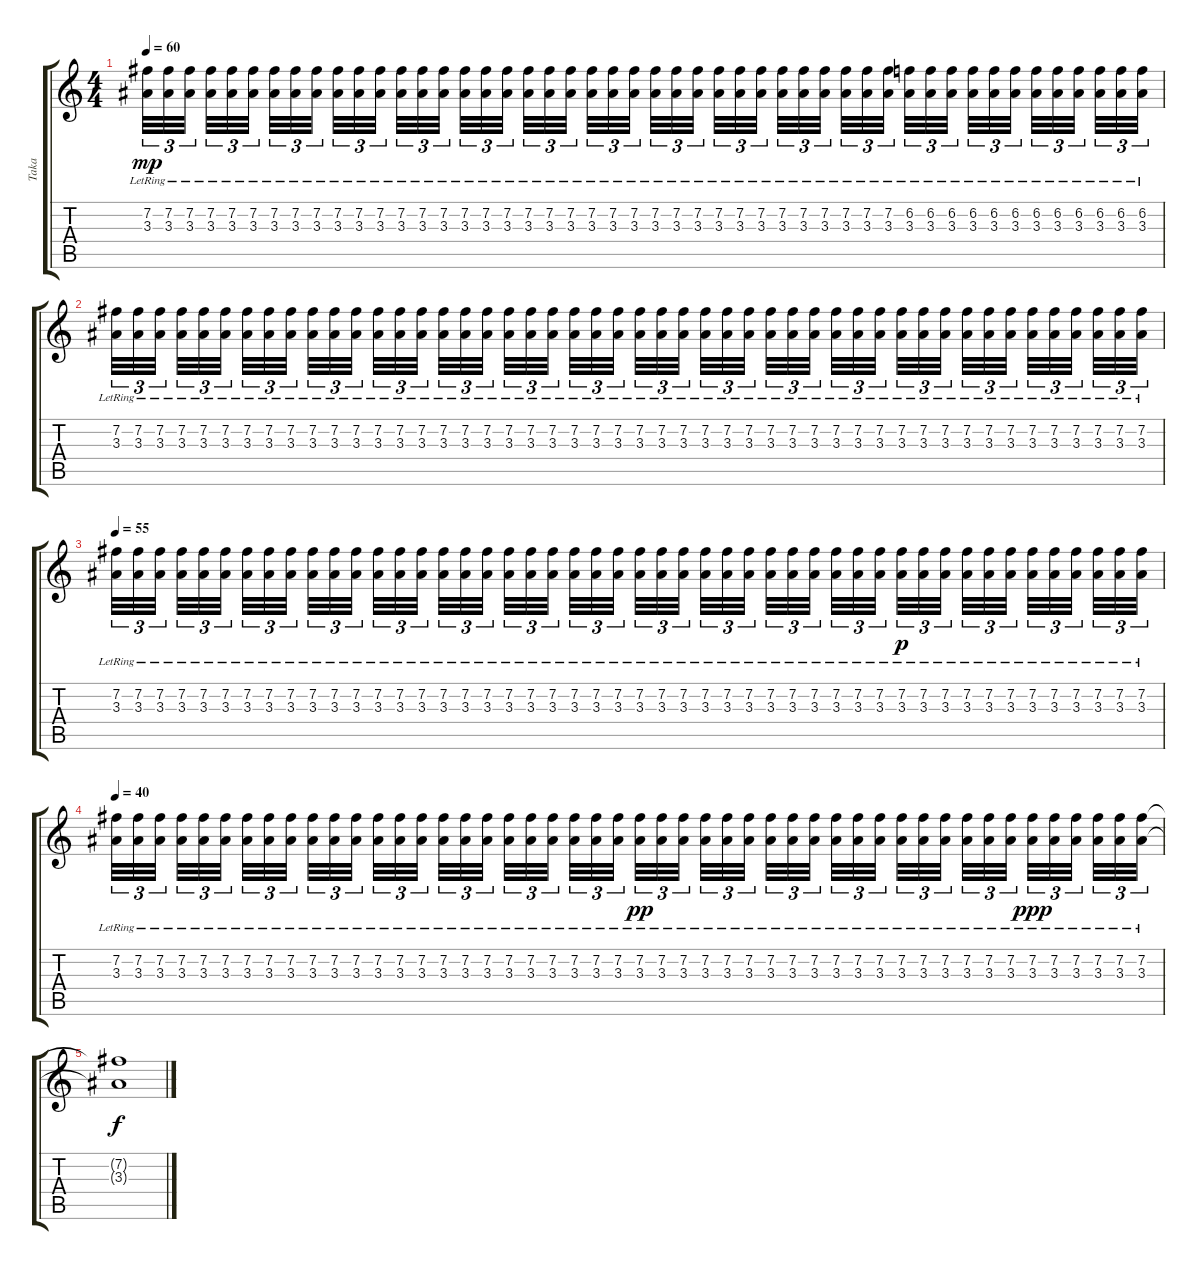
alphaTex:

\track ("Taka" "Taka") {instrument electricguitarjazz}
\staff {score tabs}
\tuning (E4 B3 G3 D3 A2 E2) {hide}
\ts (4 4)
\tempo 60
\clef g2
\ks c
(7.2{lr} 3.3{lr}).32{tu (3 2) dy mp} (7.2{lr} 3.3{lr}).32{tu (3 2)} (7.2{lr} 3.3{lr}).32{tu (3 2) beam splitsecondary} (7.2{lr} 3.3{lr}).32{tu (3 2)} (7.2{lr} 3.3{lr}).32{tu (3 2)} (7.2{lr} 3.3{lr}).32{tu (3 2) beam splitsecondary} (7.2{lr} 3.3{lr}).32{tu (3 2)} (7.2{lr} 3.3{lr}).32{tu (3 2)} (7.2{lr} 3.3{lr}).32{tu (3 2) beam splitsecondary} (7.2{lr} 3.3{lr}).32{tu (3 2)} (7.2{lr} 3.3{lr}).32{tu (3 2)} (7.2{lr} 3.3{lr}).32{tu (3 2)} (7.2{lr} 3.3{lr}).32{tu (3 2)} (7.2{lr} 3.3{lr}).32{tu (3 2)} (7.2{lr} 3.3{lr}).32{tu (3 2) beam splitsecondary} (7.2{lr} 3.3{lr}).32{tu (3 2)} (7.2{lr} 3.3{lr}).32{tu (3 2)} (7.2{lr} 3.3{lr}).32{tu (3 2) beam splitsecondary} (7.2{lr} 3.3{lr}).32{tu (3 2)} (7.2{lr} 3.3{lr}).32{tu (3 2)} (7.2{lr} 3.3{lr}).32{tu (3 2) beam splitsecondary} (7.2{lr} 3.3{lr}).32{tu (3 2)} (7.2{lr} 3.3{lr}).32{tu (3 2)} (7.2{lr} 3.3{lr}).32{tu (3 2)} (7.2{lr} 3.3{lr}).32{tu (3 2)} (7.2{lr} 3.3{lr}).32{tu (3 2)} (7.2{lr} 3.3{lr}).32{tu (3 2) beam splitsecondary} (7.2{lr} 3.3{lr}).32{tu (3 2)} (7.2{lr} 3.3{lr}).32{tu (3 2)} (7.2{lr} 3.3{lr}).32{tu (3 2) beam splitsecondary} (7.2{lr} 3.3{lr}).32{tu (3 2)} (7.2{lr} 3.3{lr}).32{tu (3 2)} (7.2{lr} 3.3{lr}).32{tu (3 2) beam splitsecondary} (7.2{lr} 3.3{lr}).32{tu (3 2)} (7.2{lr} 3.3{lr}).32{tu (3 2)} (7.2{lr} 3.3{lr}).32{tu (3 2)} (6.2{lr} 3.3{lr}).32{tu (3 2)} (6.2{lr} 3.3{lr}).32{tu (3 2)} (6.2{lr} 3.3{lr}).32{tu (3 2) beam splitsecondary} (6.2{lr} 3.3{lr}).32{tu (3 2)} (6.2{lr} 3.3{lr}).32{tu (3 2)} (6.2{lr} 3.3{lr}).32{tu (3 2) beam splitsecondary} (6.2{lr} 3.3{lr}).32{tu (3 2)} (6.2{lr} 3.3{lr}).32{tu (3 2)} (6.2{lr} 3.3{lr}).32{tu (3 2) beam splitsecondary} (6.2{lr} 3.3{lr}).32{tu (3 2)} (6.2{lr} 3.3{lr}).32{tu (3 2)} (6.2{lr} 3.3{lr}).32{tu (3 2)} |
(7.2{lr} 3.3{lr}).32{tu (3 2)} (7.2{lr} 3.3{lr}).32{tu (3 2)} (7.2{lr} 3.3{lr}).32{tu (3 2) beam splitsecondary} (7.2{lr} 3.3{lr}).32{tu (3 2)} (7.2{lr} 3.3{lr}).32{tu (3 2)} (7.2{lr} 3.3{lr}).32{tu (3 2) beam splitsecondary} (7.2{lr} 3.3{lr}).32{tu (3 2)} (7.2{lr} 3.3{lr}).32{tu (3 2)} (7.2{lr} 3.3{lr}).32{tu (3 2) beam splitsecondary} (7.2{lr} 3.3{lr}).32{tu (3 2)} (7.2{lr} 3.3{lr}).32{tu (3 2)} (7.2{lr} 3.3{lr}).32{tu (3 2)} (7.2{lr} 3.3{lr}).32{tu (3 2)} (7.2{lr} 3.3{lr}).32{tu (3 2)} (7.2{lr} 3.3{lr}).32{tu (3 2) beam splitsecondary} (7.2{lr} 3.3{lr}).32{tu (3 2)} (7.2{lr} 3.3{lr}).32{tu (3 2)} (7.2{lr} 3.3{lr}).32{tu (3 2) beam splitsecondary} (7.2{lr} 3.3{lr}).32{tu (3 2)} (7.2{lr} 3.3{lr}).32{tu (3 2)} (7.2{lr} 3.3{lr}).32{tu (3 2) beam splitsecondary} (7.2{lr} 3.3{lr}).32{tu (3 2)} (7.2{lr} 3.3{lr}).32{tu (3 2)} (7.2{lr} 3.3{lr}).32{tu (3 2)} (7.2{lr} 3.3{lr}).32{tu (3 2)} (7.2{lr} 3.3{lr}).32{tu (3 2)} (7.2{lr} 3.3{lr}).32{tu (3 2) beam splitsecondary} (7.2{lr} 3.3{lr}).32{tu (3 2)} (7.2{lr} 3.3{lr}).32{tu (3 2)} (7.2{lr} 3.3{lr}).32{tu (3 2) beam splitsecondary} (7.2{lr} 3.3{lr}).32{tu (3 2)} (7.2{lr} 3.3{lr}).32{tu (3 2)} (7.2{lr} 3.3{lr}).32{tu (3 2) beam splitsecondary} (7.2{lr} 3.3{lr}).32{tu (3 2)} (7.2{lr} 3.3{lr}).32{tu (3 2)} (7.2{lr} 3.3{lr}).32{tu (3 2)} (7.2{lr} 3.3{lr}).32{tu (3 2)} (7.2{lr} 3.3{lr}).32{tu (3 2)} (7.2{lr} 3.3{lr}).32{tu (3 2) beam splitsecondary} (7.2{lr} 3.3{lr}).32{tu (3 2)} (7.2{lr} 3.3{lr}).32{tu (3 2)} (7.2{lr} 3.3{lr}).32{tu (3 2) beam splitsecondary} (7.2{lr} 3.3{lr}).32{tu (3 2)} (7.2{lr} 3.3{lr}).32{tu (3 2)} (7.2{lr} 3.3{lr}).32{tu (3 2) beam splitsecondary} (7.2{lr} 3.3{lr}).32{tu (3 2)} (7.2{lr} 3.3{lr}).32{tu (3 2)} (7.2{lr} 3.3{lr}).32{tu (3 2)} |
\tempo 55
(7.2{lr} 3.3{lr}).32{tu (3 2)} (7.2{lr} 3.3{lr}).32{tu (3 2)} (7.2{lr} 3.3{lr}).32{tu (3 2) beam splitsecondary} (7.2{lr} 3.3{lr}).32{tu (3 2)} (7.2{lr} 3.3{lr}).32{tu (3 2)} (7.2{lr} 3.3{lr}).32{tu (3 2) beam splitsecondary} (7.2{lr} 3.3{lr}).32{tu (3 2)} (7.2{lr} 3.3{lr}).32{tu (3 2)} (7.2{lr} 3.3{lr}).32{tu (3 2) beam splitsecondary} (7.2{lr} 3.3{lr}).32{tu (3 2)} (7.2{lr} 3.3{lr}).32{tu (3 2)} (7.2{lr} 3.3{lr}).32{tu (3 2)} (7.2{lr} 3.3{lr}).32{tu (3 2)} (7.2{lr} 3.3{lr}).32{tu (3 2)} (7.2{lr} 3.3{lr}).32{tu (3 2) beam splitsecondary} (7.2{lr} 3.3{lr}).32{tu (3 2)} (7.2{lr} 3.3{lr}).32{tu (3 2)} (7.2{lr} 3.3{lr}).32{tu (3 2) beam splitsecondary} (7.2{lr} 3.3{lr}).32{tu (3 2)} (7.2{lr} 3.3{lr}).32{tu (3 2)} (7.2{lr} 3.3{lr}).32{tu (3 2) beam splitsecondary} (7.2{lr} 3.3{lr}).32{tu (3 2)} (7.2{lr} 3.3{lr}).32{tu (3 2)} (7.2{lr} 3.3{lr}).32{tu (3 2)} (7.2{lr} 3.3{lr}).32{tu (3 2)} (7.2{lr} 3.3{lr}).32{tu (3 2)} (7.2{lr} 3.3{lr}).32{tu (3 2) beam splitsecondary} (7.2{lr} 3.3{lr}).32{tu (3 2)} (7.2{lr} 3.3{lr}).32{tu (3 2)} (7.2{lr} 3.3{lr}).32{tu (3 2) beam splitsecondary} (7.2{lr} 3.3{lr}).32{tu (3 2)} (7.2{lr} 3.3{lr}).32{tu (3 2)} (7.2{lr} 3.3{lr}).32{tu (3 2) beam splitsecondary} (7.2{lr} 3.3{lr}).32{tu (3 2)} (7.2{lr} 3.3{lr}).32{tu (3 2)} (7.2{lr} 3.3{lr}).32{tu (3 2)} (7.2{lr} 3.3{lr}).32{tu (3 2) dy p} (7.2{lr} 3.3{lr}).32{tu (3 2)} (7.2{lr} 3.3{lr}).32{tu (3 2) beam splitsecondary} (7.2{lr} 3.3{lr}).32{tu (3 2)} (7.2{lr} 3.3{lr}).32{tu (3 2)} (7.2{lr} 3.3{lr}).32{tu (3 2) beam splitsecondary} (7.2{lr} 3.3{lr}).32{tu (3 2)} (7.2{lr} 3.3{lr}).32{tu (3 2)} (7.2{lr} 3.3{lr}).32{tu (3 2) beam splitsecondary} (7.2{lr} 3.3{lr}).32{tu (3 2)} (7.2{lr} 3.3{lr}).32{tu (3 2)} (7.2{lr} 3.3{lr}).32{tu (3 2)} |
\tempo 40
(7.2{lr} 3.3{lr}).32{tu (3 2)} (7.2{lr} 3.3{lr}).32{tu (3 2)} (7.2{lr} 3.3{lr}).32{tu (3 2) beam splitsecondary} (7.2{lr} 3.3{lr}).32{tu (3 2)} (7.2{lr} 3.3{lr}).32{tu (3 2)} (7.2{lr} 3.3{lr}).32{tu (3 2) beam splitsecondary} (7.2{lr} 3.3{lr}).32{tu (3 2)} (7.2{lr} 3.3{lr}).32{tu (3 2)} (7.2{lr} 3.3{lr}).32{tu (3 2) beam splitsecondary} (7.2{lr} 3.3{lr}).32{tu (3 2)} (7.2{lr} 3.3{lr}).32{tu (3 2)} (7.2{lr} 3.3{lr}).32{tu (3 2)} (7.2{lr} 3.3{lr}).32{tu (3 2)} (7.2{lr} 3.3{lr}).32{tu (3 2)} (7.2{lr} 3.3{lr}).32{tu (3 2) beam splitsecondary} (7.2{lr} 3.3{lr}).32{tu (3 2)} (7.2{lr} 3.3{lr}).32{tu (3 2)} (7.2{lr} 3.3{lr}).32{tu (3 2) beam splitsecondary} (7.2{lr} 3.3{lr}).32{tu (3 2)} (7.2{lr} 3.3{lr}).32{tu (3 2)} (7.2{lr} 3.3{lr}).32{tu (3 2) beam splitsecondary} (7.2{lr} 3.3{lr}).32{tu (3 2)} (7.2{lr} 3.3{lr}).32{tu (3 2)} (7.2{lr} 3.3{lr}).32{tu (3 2)} (7.2{lr} 3.3{lr}).32{tu (3 2) dy pp} (7.2{lr} 3.3{lr}).32{tu (3 2)} (7.2{lr} 3.3{lr}).32{tu (3 2) beam splitsecondary} (7.2{lr} 3.3{lr}).32{tu (3 2)} (7.2{lr} 3.3{lr}).32{tu (3 2)} (7.2{lr} 3.3{lr}).32{tu (3 2) beam splitsecondary} (7.2{lr} 3.3{lr}).32{tu (3 2)} (7.2{lr} 3.3{lr}).32{tu (3 2)} (7.2{lr} 3.3{lr}).32{tu (3 2) beam splitsecondary} (7.2{lr} 3.3{lr}).32{tu (3 2)} (7.2{lr} 3.3{lr}).32{tu (3 2)} (7.2{lr} 3.3{lr}).32{tu (3 2)} (7.2{lr} 3.3{lr}).32{tu (3 2)} (7.2{lr} 3.3{lr}).32{tu (3 2)} (7.2{lr} 3.3{lr}).32{tu (3 2) beam splitsecondary} (7.2{lr} 3.3{lr}).32{tu (3 2)} (7.2{lr} 3.3{lr}).32{tu (3 2)} (7.2{lr} 3.3{lr}).32{tu (3 2) beam splitsecondary} (7.2{lr} 3.3{lr}).32{tu (3 2) dy ppp} (7.2{lr} 3.3{lr}).32{tu (3 2)} (7.2{lr} 3.3{lr}).32{tu (3 2) beam splitsecondary} (7.2{lr} 3.3{lr}).32{tu (3 2)} (7.2{lr} 3.3{lr}).32{tu (3 2)} (7.2{lr} 3.3{lr}).32{tu (3 2)} |
(7.2{t} 3.3{t}).1{dy f}
